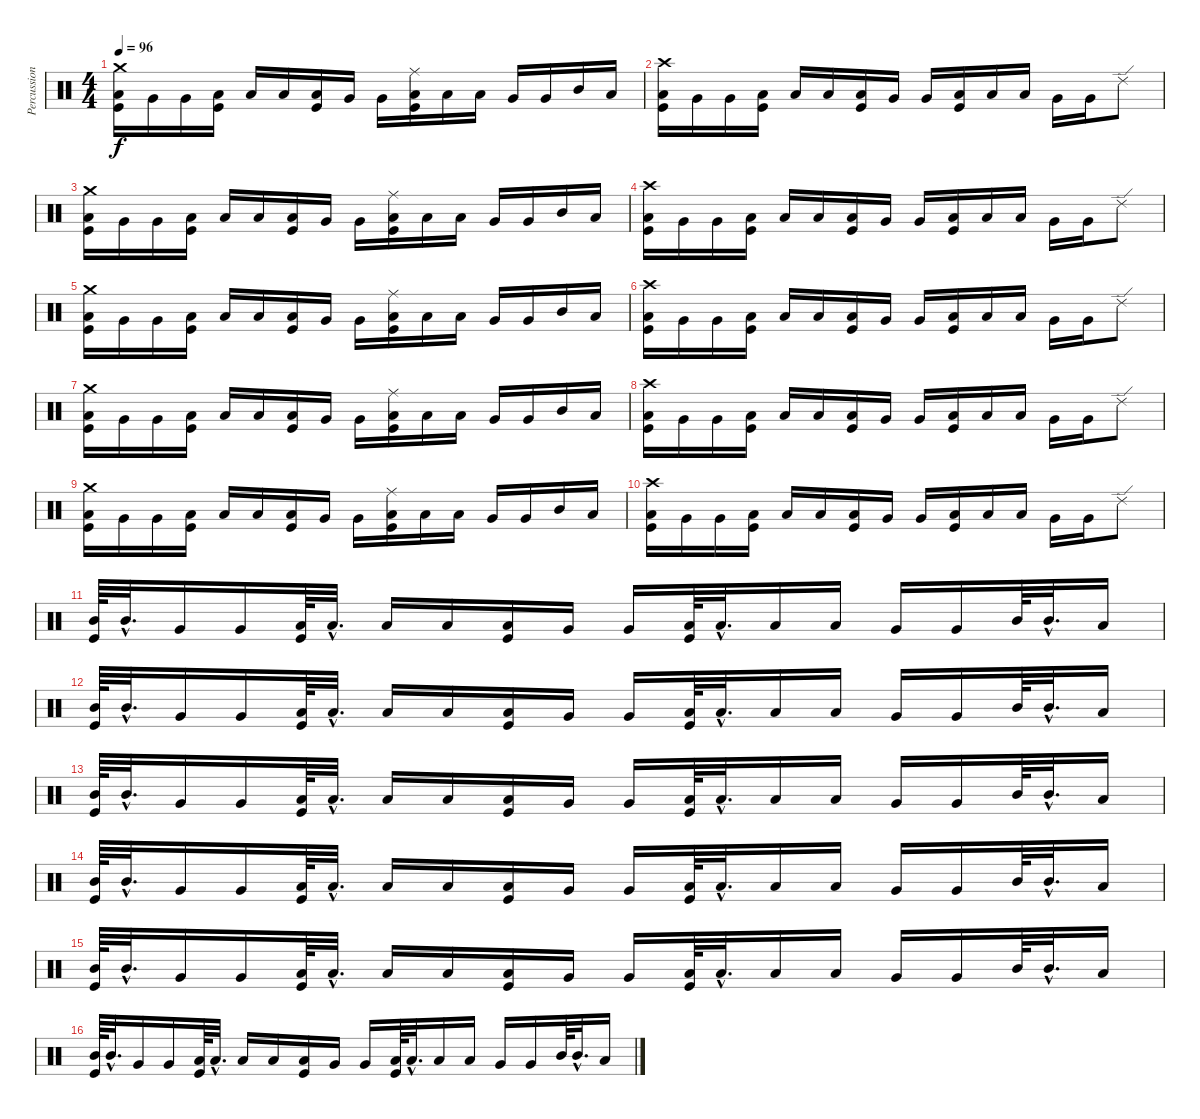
\track ("Percussion" "Percussion") {instrument percussion}
\staff {score}
\articulation defaults
\ts (4 4)
\tempo 96
\clef neutral
\ks c
("Crash medium (hit)" "Low Tom (hit)" "Kick (hit)").16{dy f volume 10} "Very Low Tom (hit)".16 "Very Low Tom (hit)".16 ("Low Tom (hit)" "Kick (hit)").16 "Low Floor Tom (hit)".16 "Low Floor Tom (hit)".16 ("Low Tom (hit)" "Kick (hit)").16 "Very Low Tom (hit)".16 "Very Low Tom (hit)".16 ("Ride (middle)" "Low Tom (hit)" "Kick (hit)").16 "Low Floor Tom (hit)".16 "Low Floor Tom (hit)".16 "Very Low Tom (hit)".16 "Very Low Tom (hit)".16 "Mid Tom (hit)".16 "Low Tom (hit)".16 |
("Crash high (hit)" "Low Tom (hit)" "Kick (hit)").16 "Very Low Tom (hit)".16 "Very Low Tom (hit)".16 ("Low Tom (hit)" "Kick (hit)").16 "Low Floor Tom (hit)".16 "Low Floor Tom (hit)".16 ("Low Tom (hit)" "Kick (hit)").16 "Very Low Tom (hit)".16 "Very Low Tom (hit)".16 ("Low Tom (hit)" "Kick (hit)").16 "Low Floor Tom (hit)".16 "Low Floor Tom (hit)".16 "Very Low Tom (hit)".16 "Very Low Tom (hit)".16 "Ride (edge) 2".8 |
("Crash medium (hit)" "Low Tom (hit)" "Kick (hit)").16{volume 10} "Very Low Tom (hit)".16 "Very Low Tom (hit)".16 ("Low Tom (hit)" "Kick (hit)").16 "Low Floor Tom (hit)".16 "Low Floor Tom (hit)".16 ("Low Tom (hit)" "Kick (hit)").16 "Very Low Tom (hit)".16 "Very Low Tom (hit)".16 ("Ride (middle)" "Low Tom (hit)" "Kick (hit)").16 "Low Floor Tom (hit)".16 "Low Floor Tom (hit)".16 "Very Low Tom (hit)".16 "Very Low Tom (hit)".16 "Mid Tom (hit)".16 "Low Tom (hit)".16 |
("Crash high (hit)" "Low Tom (hit)" "Kick (hit)").16 "Very Low Tom (hit)".16 "Very Low Tom (hit)".16 ("Low Tom (hit)" "Kick (hit)").16 "Low Floor Tom (hit)".16 "Low Floor Tom (hit)".16 ("Low Tom (hit)" "Kick (hit)").16 "Very Low Tom (hit)".16 "Very Low Tom (hit)".16 ("Low Tom (hit)" "Kick (hit)").16 "Low Floor Tom (hit)".16 "Low Floor Tom (hit)".16 "Very Low Tom (hit)".16 "Very Low Tom (hit)".16 "Ride (edge) 2".8 |
("Crash medium (hit)" "Low Tom (hit)" "Kick (hit)").16{volume 10} "Very Low Tom (hit)".16 "Very Low Tom (hit)".16 ("Low Tom (hit)" "Kick (hit)").16 "Low Floor Tom (hit)".16 "Low Floor Tom (hit)".16 ("Low Tom (hit)" "Kick (hit)").16 "Very Low Tom (hit)".16 "Very Low Tom (hit)".16 ("Ride (middle)" "Low Tom (hit)" "Kick (hit)").16 "Low Floor Tom (hit)".16 "Low Floor Tom (hit)".16 "Very Low Tom (hit)".16 "Very Low Tom (hit)".16 "Mid Tom (hit)".16 "Low Tom (hit)".16 |
("Crash high (hit)" "Low Tom (hit)" "Kick (hit)").16 "Very Low Tom (hit)".16 "Very Low Tom (hit)".16 ("Low Tom (hit)" "Kick (hit)").16 "Low Floor Tom (hit)".16 "Low Floor Tom (hit)".16 ("Low Tom (hit)" "Kick (hit)").16 "Very Low Tom (hit)".16 "Very Low Tom (hit)".16 ("Low Tom (hit)" "Kick (hit)").16 "Low Floor Tom (hit)".16 "Low Floor Tom (hit)".16 "Very Low Tom (hit)".16 "Very Low Tom (hit)".16 "Ride (edge) 2".8 |
("Crash medium (hit)" "Low Tom (hit)" "Kick (hit)").16{volume 10} "Very Low Tom (hit)".16 "Very Low Tom (hit)".16 ("Low Tom (hit)" "Kick (hit)").16 "Low Floor Tom (hit)".16 "Low Floor Tom (hit)".16 ("Low Tom (hit)" "Kick (hit)").16 "Very Low Tom (hit)".16 "Very Low Tom (hit)".16 ("Ride (middle)" "Low Tom (hit)" "Kick (hit)").16 "Low Floor Tom (hit)".16 "Low Floor Tom (hit)".16 "Very Low Tom (hit)".16 "Very Low Tom (hit)".16 "Mid Tom (hit)".16 "Low Tom (hit)".16 |
("Crash high (hit)" "Low Tom (hit)" "Kick (hit)").16 "Very Low Tom (hit)".16 "Very Low Tom (hit)".16 ("Low Tom (hit)" "Kick (hit)").16 "Low Floor Tom (hit)".16 "Low Floor Tom (hit)".16 ("Low Tom (hit)" "Kick (hit)").16 "Very Low Tom (hit)".16 "Very Low Tom (hit)".16 ("Low Tom (hit)" "Kick (hit)").16 "Low Floor Tom (hit)".16 "Low Floor Tom (hit)".16 "Very Low Tom (hit)".16 "Very Low Tom (hit)".16 "Ride (edge) 2".8 |
("Crash medium (hit)" "Low Tom (hit)" "Kick (hit)").16{volume 10} "Very Low Tom (hit)".16 "Very Low Tom (hit)".16 ("Low Tom (hit)" "Kick (hit)").16 "Low Floor Tom (hit)".16 "Low Floor Tom (hit)".16 ("Low Tom (hit)" "Kick (hit)").16 "Very Low Tom (hit)".16 "Very Low Tom (hit)".16 ("Ride (middle)" "Low Tom (hit)" "Kick (hit)").16 "Low Floor Tom (hit)".16 "Low Floor Tom (hit)".16 "Very Low Tom (hit)".16 "Very Low Tom (hit)".16 "Mid Tom (hit)".16 "Low Tom (hit)".16 |
("Crash high (hit)" "Low Tom (hit)" "Kick (hit)").16 "Very Low Tom (hit)".16 "Very Low Tom (hit)".16 ("Low Tom (hit)" "Kick (hit)").16 "Low Floor Tom (hit)".16 "Low Floor Tom (hit)".16 ("Low Tom (hit)" "Kick (hit)").16 "Very Low Tom (hit)".16 "Very Low Tom (hit)".16 ("Low Tom (hit)" "Kick (hit)").16 "Low Floor Tom (hit)".16 "Low Floor Tom (hit)".16 "Very Low Tom (hit)".16 "Very Low Tom (hit)".16 "Ride (edge) 2".8 |
("Mid Tom (hit)" "Kick (hit)").64{volume 10} "Mid Tom (hit)"{hac}.32{d} "Very Low Tom (hit)".16 "Very Low Tom (hit)".16 ("Low Tom (hit)" "Kick (hit)").64 "Low Tom (hit)"{hac}.32{d} "Low Floor Tom (hit)".16 "Low Floor Tom (hit)".16 ("Low Tom (hit)" "Kick (hit)").16 "Very Low Tom (hit)".16 "Very Low Tom (hit)".16 ("Low Tom (hit)" "Kick (hit)").64 "Low Tom (hit)"{hac}.32{d} "Low Floor Tom (hit)".16 "Low Floor Tom (hit)".16 "Very Low Tom (hit)".16 "Very Low Tom (hit)".16 "Mid Tom (hit)".64 "Mid Tom (hit)"{hac}.32{d} "Low Tom (hit)".16 |
("Mid Tom (hit)" "Kick (hit)").64{volume 10} "Mid Tom (hit)"{hac}.32{d} "Very Low Tom (hit)".16 "Very Low Tom (hit)".16 ("Low Tom (hit)" "Kick (hit)").64 "Low Tom (hit)"{hac}.32{d} "Low Floor Tom (hit)".16 "Low Floor Tom (hit)".16 ("Low Tom (hit)" "Kick (hit)").16 "Very Low Tom (hit)".16 "Very Low Tom (hit)".16 ("Low Tom (hit)" "Kick (hit)").64 "Low Tom (hit)"{hac}.32{d} "Low Floor Tom (hit)".16 "Low Floor Tom (hit)".16 "Very Low Tom (hit)".16 "Very Low Tom (hit)".16 "Mid Tom (hit)".64 "Mid Tom (hit)"{hac}.32{d} "Low Tom (hit)".16 |
("Mid Tom (hit)" "Kick (hit)").64{volume 10} "Mid Tom (hit)"{hac}.32{d} "Very Low Tom (hit)".16 "Very Low Tom (hit)".16 ("Low Tom (hit)" "Kick (hit)").64 "Low Tom (hit)"{hac}.32{d} "Low Floor Tom (hit)".16 "Low Floor Tom (hit)".16 ("Low Tom (hit)" "Kick (hit)").16 "Very Low Tom (hit)".16 "Very Low Tom (hit)".16 ("Low Tom (hit)" "Kick (hit)").64 "Low Tom (hit)"{hac}.32{d} "Low Floor Tom (hit)".16 "Low Floor Tom (hit)".16 "Very Low Tom (hit)".16 "Very Low Tom (hit)".16 "Mid Tom (hit)".64 "Mid Tom (hit)"{hac}.32{d} "Low Tom (hit)".16 |
("Mid Tom (hit)" "Kick (hit)").64{volume 10} "Mid Tom (hit)"{hac}.32{d} "Very Low Tom (hit)".16 "Very Low Tom (hit)".16 ("Low Tom (hit)" "Kick (hit)").64 "Low Tom (hit)"{hac}.32{d} "Low Floor Tom (hit)".16 "Low Floor Tom (hit)".16 ("Low Tom (hit)" "Kick (hit)").16 "Very Low Tom (hit)".16 "Very Low Tom (hit)".16 ("Low Tom (hit)" "Kick (hit)").64 "Low Tom (hit)"{hac}.32{d} "Low Floor Tom (hit)".16 "Low Floor Tom (hit)".16 "Very Low Tom (hit)".16 "Very Low Tom (hit)".16 "Mid Tom (hit)".64 "Mid Tom (hit)"{hac}.32{d} "Low Tom (hit)".16 |
("Mid Tom (hit)" "Kick (hit)").64{volume 10} "Mid Tom (hit)"{hac}.32{d} "Very Low Tom (hit)".16 "Very Low Tom (hit)".16 ("Low Tom (hit)" "Kick (hit)").64 "Low Tom (hit)"{hac}.32{d} "Low Floor Tom (hit)".16 "Low Floor Tom (hit)".16 ("Low Tom (hit)" "Kick (hit)").16 "Very Low Tom (hit)".16 "Very Low Tom (hit)".16 ("Low Tom (hit)" "Kick (hit)").64 "Low Tom (hit)"{hac}.32{d} "Low Floor Tom (hit)".16 "Low Floor Tom (hit)".16 "Very Low Tom (hit)".16 "Very Low Tom (hit)".16 "Mid Tom (hit)".64 "Mid Tom (hit)"{hac}.32{d} "Low Tom (hit)".16 |
("Mid Tom (hit)" "Kick (hit)").64{volume 10} "Mid Tom (hit)"{hac}.32{d} "Very Low Tom (hit)".16 "Very Low Tom (hit)".16 ("Low Tom (hit)" "Kick (hit)").64 "Low Tom (hit)"{hac}.32{d} "Low Floor Tom (hit)".16 "Low Floor Tom (hit)".16 ("Low Tom (hit)" "Kick (hit)").16 "Very Low Tom (hit)".16 "Very Low Tom (hit)".16 ("Low Tom (hit)" "Kick (hit)").64 "Low Tom (hit)"{hac}.32{d} "Low Floor Tom (hit)".16 "Low Floor Tom (hit)".16 "Very Low Tom (hit)".16 "Very Low Tom (hit)".16 "Mid Tom (hit)".64 "Mid Tom (hit)"{hac}.32{d} "Low Tom (hit)".16
